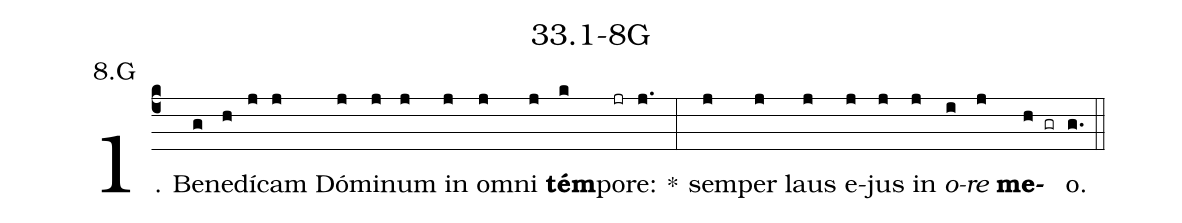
name: 33.1-8G;
annotation: 8.G;
%%
(c4)1. Be(g)ne(h)dí(j)cam(j) Dó(j)mi(j)num(j) in(j) om(j)ni(j) <b>tém</b>(k)po(jr)re:(j.) *(:) sem(j)per(j) laus(j) e(j)jus(j) in(j) <i>o</i>(i)<i>re</i>(j) <b>me</b>(h gr)o.(g.) (::)
